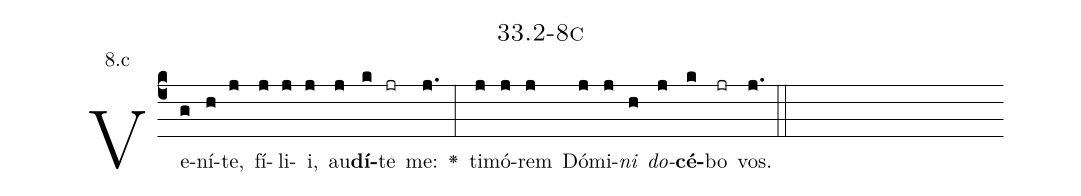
name: 33.2-8c;
annotation: 8.c;
%%
(c4)Ve(g)ní(h)te,(j) fí(j)li(j)i,(j) au(j)<b>dí</b>(k)te(jr) me:(j.) <v>\greheightstar</v>(:) ti(j)mó(j)rem(j) Dó(j)mi(j)<i>ni</i>(h) <i>do</i>(j)<b>cé</b>(k)bo(jr) vos.(j.) (::)


%E(j) u(j) o(h) u(j) a(k) e.(j.) (::)
